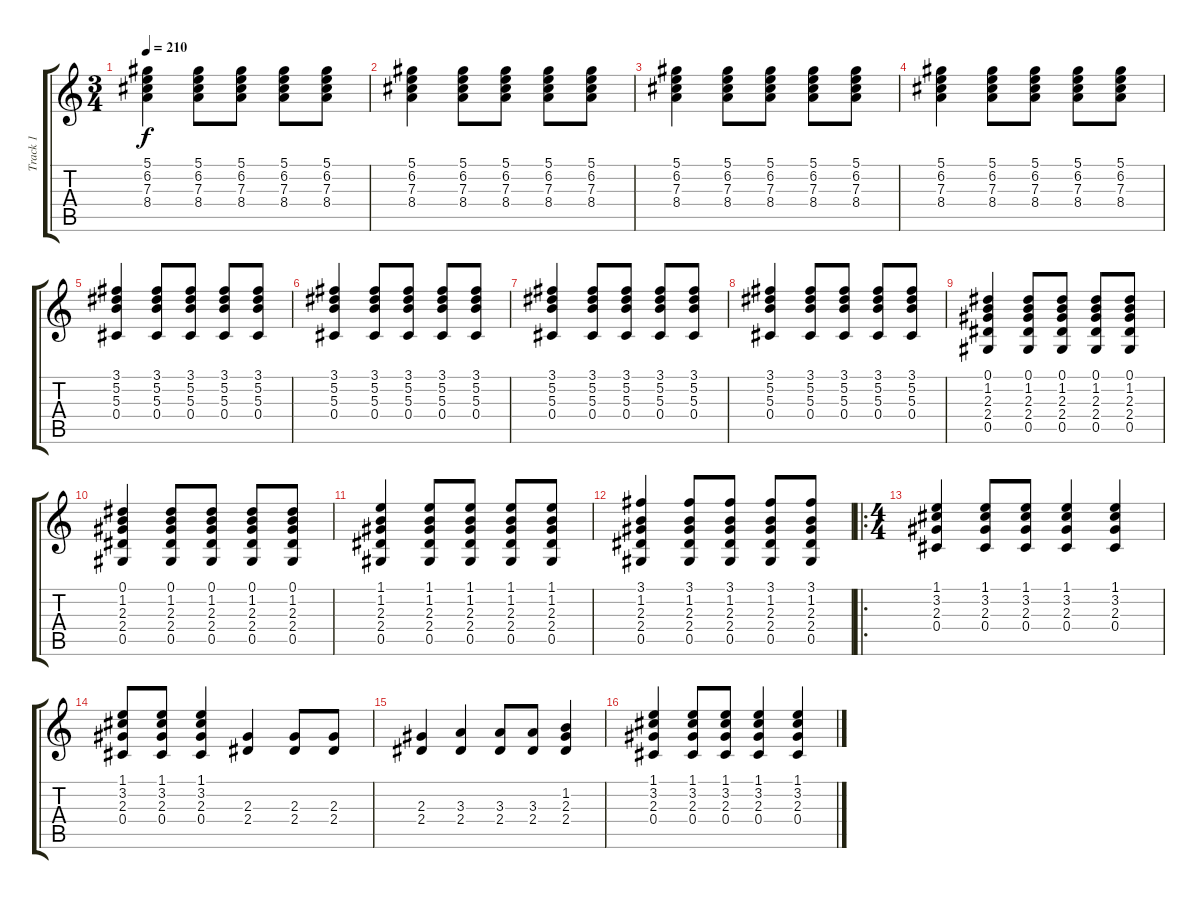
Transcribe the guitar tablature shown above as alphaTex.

\track ("Track 1" "Track 1") {instrument distortionguitar}
\staff {score tabs}
\tuning (Eb4 Bb3 Gb3 Db3 Ab2 Eb2) {hide}
\ts (3 4)
\tempo 210
\clef g2
\ks c
(5.1 6.2 7.3 8.4).4{dy f} (5.1 6.2 7.3 8.4).8 (5.1 6.2 7.3 8.4).8 (5.1 6.2 7.3 8.4).8 (5.1 6.2 7.3 8.4).8 |
(5.1 6.2 7.3 8.4).4 (5.1 6.2 7.3 8.4).8 (5.1 6.2 7.3 8.4).8 (5.1 6.2 7.3 8.4).8 (5.1 6.2 7.3 8.4).8 |
(5.1 6.2 7.3 8.4).4 (5.1 6.2 7.3 8.4).8 (5.1 6.2 7.3 8.4).8 (5.1 6.2 7.3 8.4).8 (5.1 6.2 7.3 8.4).8 |
(5.1 6.2 7.3 8.4).4 (5.1 6.2 7.3 8.4).8 (5.1 6.2 7.3 8.4).8 (5.1 6.2 7.3 8.4).8 (5.1 6.2 7.3 8.4).8 |
(3.1 5.2 5.3 0.4).4 (3.1 5.2 5.3 0.4).8 (3.1 5.2 5.3 0.4).8 (3.1 5.2 5.3 0.4).8 (3.1 5.2 5.3 0.4).8 |
(3.1 5.2 5.3 0.4).4 (3.1 5.2 5.3 0.4).8 (3.1 5.2 5.3 0.4).8 (3.1 5.2 5.3 0.4).8 (3.1 5.2 5.3 0.4).8 |
(3.1 5.2 5.3 0.4).4 (3.1 5.2 5.3 0.4).8 (3.1 5.2 5.3 0.4).8 (3.1 5.2 5.3 0.4).8 (3.1 5.2 5.3 0.4).8 |
(3.1 5.2 5.3 0.4).4 (3.1 5.2 5.3 0.4).8 (3.1 5.2 5.3 0.4).8 (3.1 5.2 5.3 0.4).8 (3.1 5.2 5.3 0.4).8 |
(0.1 1.2 2.3 2.4 0.5).4 (0.1 1.2 2.3 2.4 0.5).8 (0.1 1.2 2.3 2.4 0.5).8 (0.1 1.2 2.3 2.4 0.5).8 (0.1 1.2 2.3 2.4 0.5).8 |
(0.1 1.2 2.3 2.4 0.5).4 (0.1 1.2 2.3 2.4 0.5).8 (0.1 1.2 2.3 2.4 0.5).8 (0.1 1.2 2.3 2.4 0.5).8 (0.1 1.2 2.3 2.4 0.5).8 |
(1.1 1.2 2.3 2.4 0.5).4 (1.1 1.2 2.3 2.4 0.5).8 (1.1 1.2 2.3 2.4 0.5).8 (1.1 1.2 2.3 2.4 0.5).8 (1.1 1.2 2.3 2.4 0.5).8 |
(3.1 1.2 2.3 2.4 0.5).4 (3.1 1.2 2.3 2.4 0.5).8 (3.1 1.2 2.3 2.4 0.5).8 (3.1 1.2 2.3 2.4 0.5).8 (3.1 1.2 2.3 2.4 0.5).8 |
\ro
\ts (4 4)
(1.1 3.2 2.3 0.4).4 (1.1 3.2 2.3 0.4).8 (1.1 3.2 2.3 0.4).8 (1.1 3.2 2.3 0.4).4 (1.1 3.2 2.3 0.4).4 |
(1.1 3.2 2.3 0.4).8 (1.1 3.2 2.3 0.4).8 (1.1 3.2 2.3 0.4).4 (2.3 2.4).4 (2.3 2.4).8 (2.3 2.4).8 |
(2.3 2.4).4 (3.3 2.4).4 (3.3 2.4).8 (3.3 2.4).8 (1.2 2.3 2.4).4 |
(1.1 3.2 2.3 0.4).4 (1.1 3.2 2.3 0.4).8 (1.1 3.2 2.3 0.4).8 (1.1 3.2 2.3 0.4).4 (1.1 3.2 2.3 0.4).4
